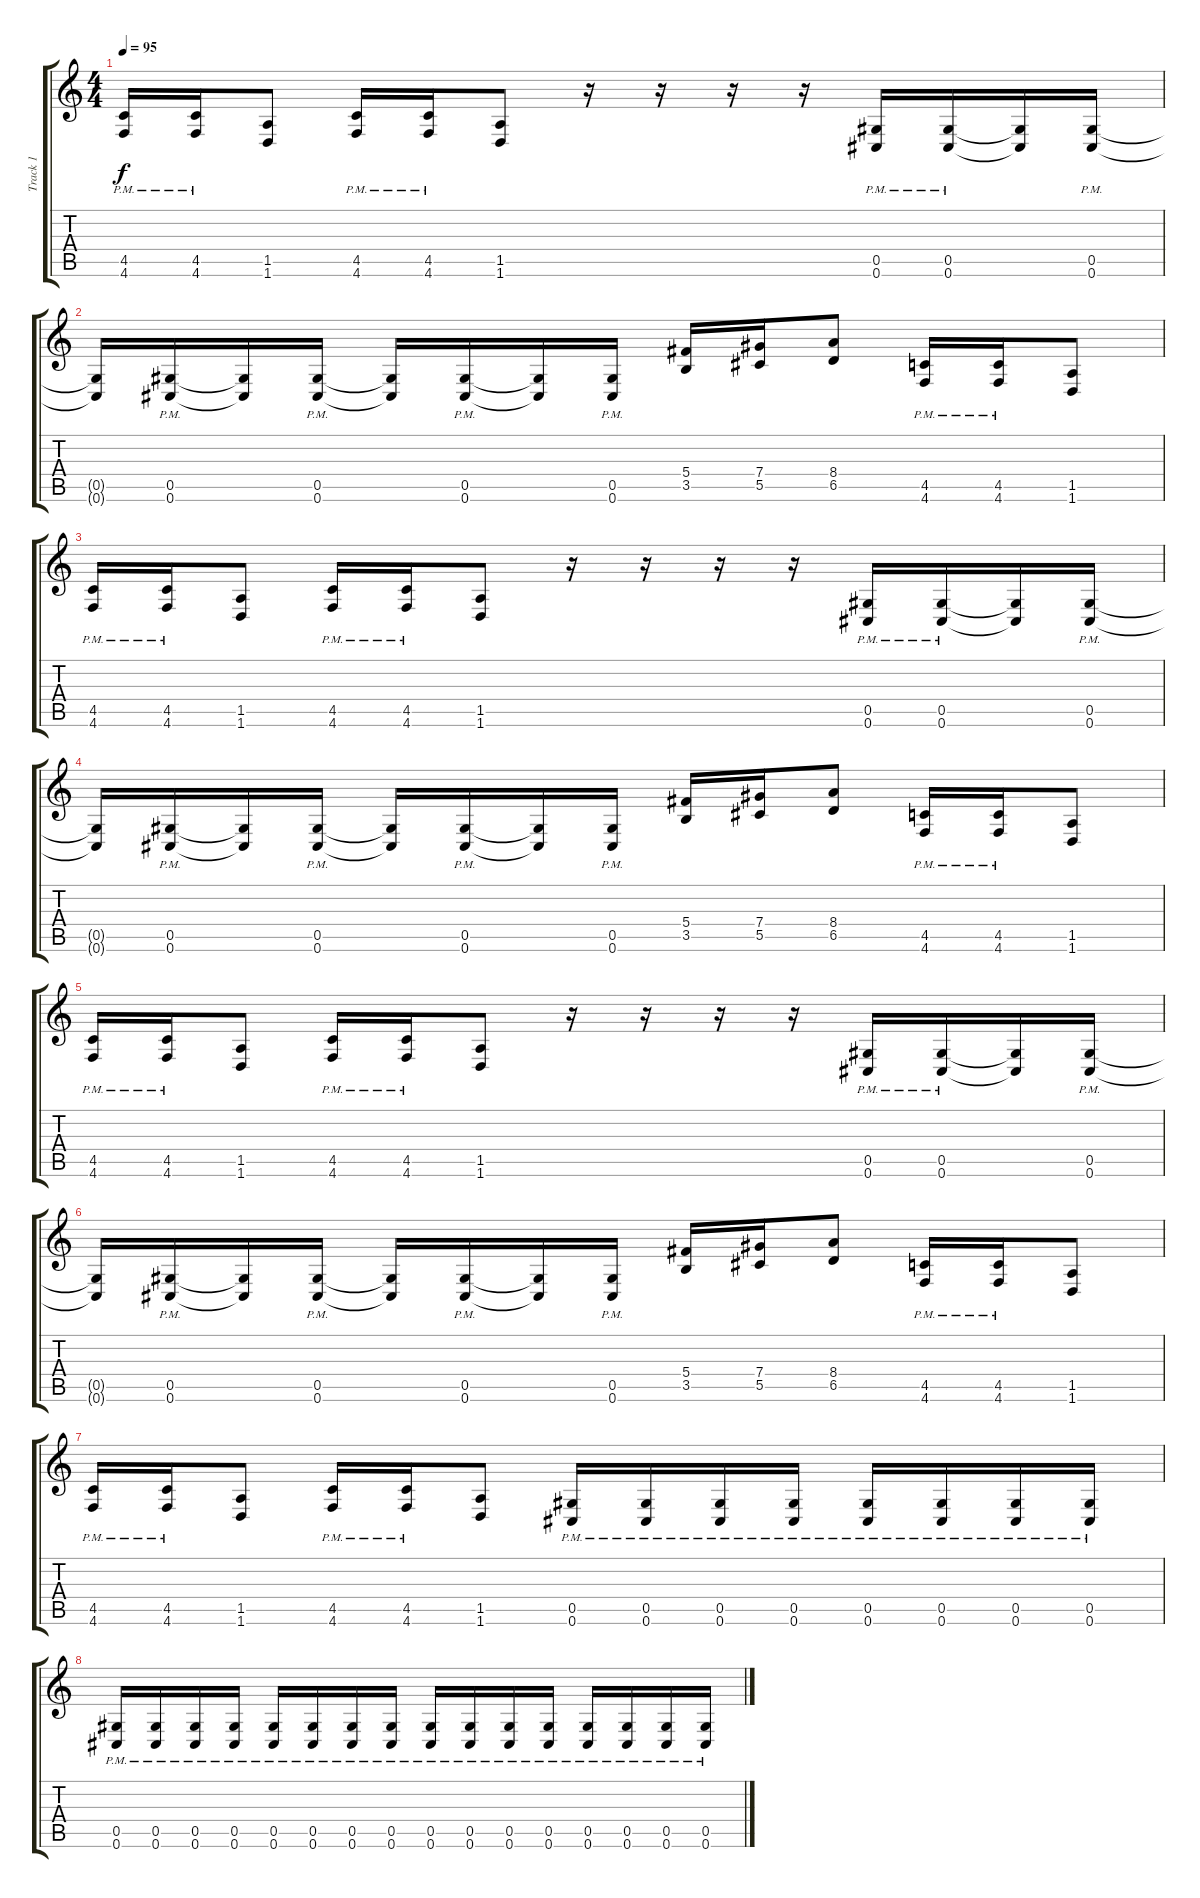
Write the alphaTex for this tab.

\track ("Track 1" "Track 1") {instrument distortionguitar}
\staff {score tabs}
\tuning (Eb4 Bb3 Gb3 Db3 Ab2 Db2) {hide}
\ts (4 4)
\tempo 95
\clef g2
\ks c
(4.5{pm} 4.6{pm}).16{dy f} (4.5{pm} 4.6{pm}).16 (1.5 1.6).8 (4.5{pm} 4.6{pm}).16 (4.5{pm} 4.6{pm}).16 (1.5 1.6).8 r.16 r.16 r.16 r.16 (0.5{pm} 0.6{pm}).16 (0.5{pm} 0.6{pm}).16 (0.5{t} 0.6{t}).16 (0.5{pm} 0.6{pm}).16 |
(0.5{t} 0.6{t}).16 (0.5{pm} 0.6{pm}).16 (0.5{t} 0.6{t}).16 (0.5{pm} 0.6{pm}).16 (0.5{t} 0.6{t}).16 (0.5{pm} 0.6{pm}).16 (0.5{t} 0.6{t}).16 (0.5{pm} 0.6{pm}).16 (5.4 3.5).16 (7.4 5.5).16 (8.4 6.5).8 (4.5{pm} 4.6{pm}).16 (4.5{pm} 4.6{pm}).16 (1.5 1.6).8 |
(4.5{pm} 4.6{pm}).16 (4.5{pm} 4.6{pm}).16 (1.5 1.6).8 (4.5{pm} 4.6{pm}).16 (4.5{pm} 4.6{pm}).16 (1.5 1.6).8 r.16 r.16 r.16 r.16 (0.5{pm} 0.6{pm}).16 (0.5{pm} 0.6{pm}).16 (0.5{t} 0.6{t}).16 (0.5{pm} 0.6{pm}).16 |
(0.5{t} 0.6{t}).16 (0.5{pm} 0.6{pm}).16 (0.5{t} 0.6{t}).16 (0.5{pm} 0.6{pm}).16 (0.5{t} 0.6{t}).16 (0.5{pm} 0.6{pm}).16 (0.5{t} 0.6{t}).16 (0.5{pm} 0.6{pm}).16 (5.4 3.5).16 (7.4 5.5).16 (8.4 6.5).8 (4.5{pm} 4.6{pm}).16 (4.5{pm} 4.6{pm}).16 (1.5 1.6).8 |
(4.5{pm} 4.6{pm}).16 (4.5{pm} 4.6{pm}).16 (1.5 1.6).8 (4.5{pm} 4.6{pm}).16 (4.5{pm} 4.6{pm}).16 (1.5 1.6).8 r.16 r.16 r.16 r.16 (0.5{pm} 0.6{pm}).16 (0.5{pm} 0.6{pm}).16 (0.5{t} 0.6{t}).16 (0.5{pm} 0.6{pm}).16 |
(0.5{t} 0.6{t}).16 (0.5{pm} 0.6{pm}).16 (0.5{t} 0.6{t}).16 (0.5{pm} 0.6{pm}).16 (0.5{t} 0.6{t}).16 (0.5{pm} 0.6{pm}).16 (0.5{t} 0.6{t}).16 (0.5{pm} 0.6{pm}).16 (5.4 3.5).16 (7.4 5.5).16 (8.4 6.5).8 (4.5{pm} 4.6{pm}).16 (4.5{pm} 4.6{pm}).16 (1.5 1.6).8 |
(4.5{pm} 4.6{pm}).16 (4.5{pm} 4.6{pm}).16 (1.5 1.6).8 (4.5{pm} 4.6{pm}).16 (4.5{pm} 4.6{pm}).16 (1.5 1.6).8 (0.5{pm} 0.6{pm}).16 (0.5{pm} 0.6{pm}).16 (0.5{pm} 0.6{pm}).16 (0.5{pm} 0.6{pm}).16 (0.5{pm} 0.6{pm}).16 (0.5{pm} 0.6{pm}).16 (0.5{pm} 0.6{pm}).16 (0.5{pm} 0.6{pm}).16 |
(0.5{pm} 0.6{pm}).16 (0.5{pm} 0.6{pm}).16 (0.5{pm} 0.6{pm}).16 (0.5{pm} 0.6{pm}).16 (0.5{pm} 0.6{pm}).16 (0.5{pm} 0.6{pm}).16 (0.5{pm} 0.6{pm}).16 (0.5{pm} 0.6{pm}).16 (0.5{pm} 0.6{pm}).16 (0.5{pm} 0.6{pm}).16 (0.5{pm} 0.6{pm}).16 (0.5{pm} 0.6{pm}).16 (0.5{pm} 0.6{pm}).16 (0.5{pm} 0.6{pm}).16 (0.5{pm} 0.6{pm}).16 (0.5{pm} 0.6{pm}).16
